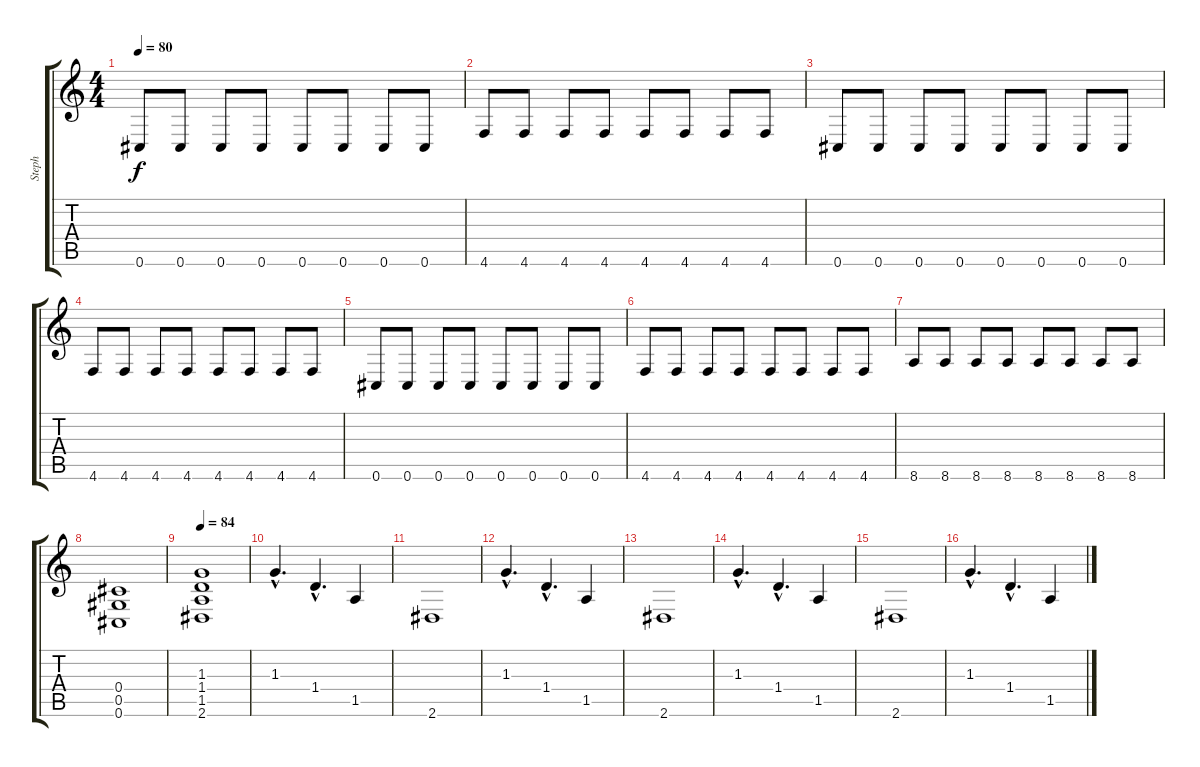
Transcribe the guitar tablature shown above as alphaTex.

\track ("Steph" "Steph") {instrument distortionguitar}
\staff {score tabs}
\tuning (Eb4 Bb3 Gb3 Db3 Ab2 Db2) {hide}
\ts (4 4)
\tempo 80
\clef g2
\ks c
0.6.8{dy f instrument electricguitarmuted} 0.6.8 0.6.8 0.6.8 0.6.8 0.6.8 0.6.8 0.6.8 |
4.6.8 4.6.8 4.6.8 4.6.8 4.6.8 4.6.8 4.6.8 4.6.8 |
0.6.8 0.6.8 0.6.8 0.6.8 0.6.8 0.6.8 0.6.8 0.6.8 |
4.6.8 4.6.8 4.6.8 4.6.8 4.6.8 4.6.8 4.6.8 4.6.8 |
0.6.8 0.6.8 0.6.8 0.6.8 0.6.8 0.6.8 0.6.8 0.6.8 |
4.6.8 4.6.8 4.6.8 4.6.8 4.6.8 4.6.8 4.6.8 4.6.8 |
8.6.8 8.6.8 8.6.8 8.6.8 8.6.8 8.6.8 8.6.8 8.6.8 |
(0.4 0.5 0.6).1 |
\tempo 84
(1.3 1.4 1.5 2.6).1{instrument distortionguitar} |
1.3{hac}.4{d} 1.4{hac}.4{d} 1.5.4 |
2.6.1 |
1.3{hac}.4{d} 1.4{hac}.4{d} 1.5.4 |
2.6.1 |
1.3{hac}.4{d} 1.4{hac}.4{d} 1.5.4 |
2.6.1 |
1.3{hac}.4{d} 1.4{hac}.4{d} 1.5.4
